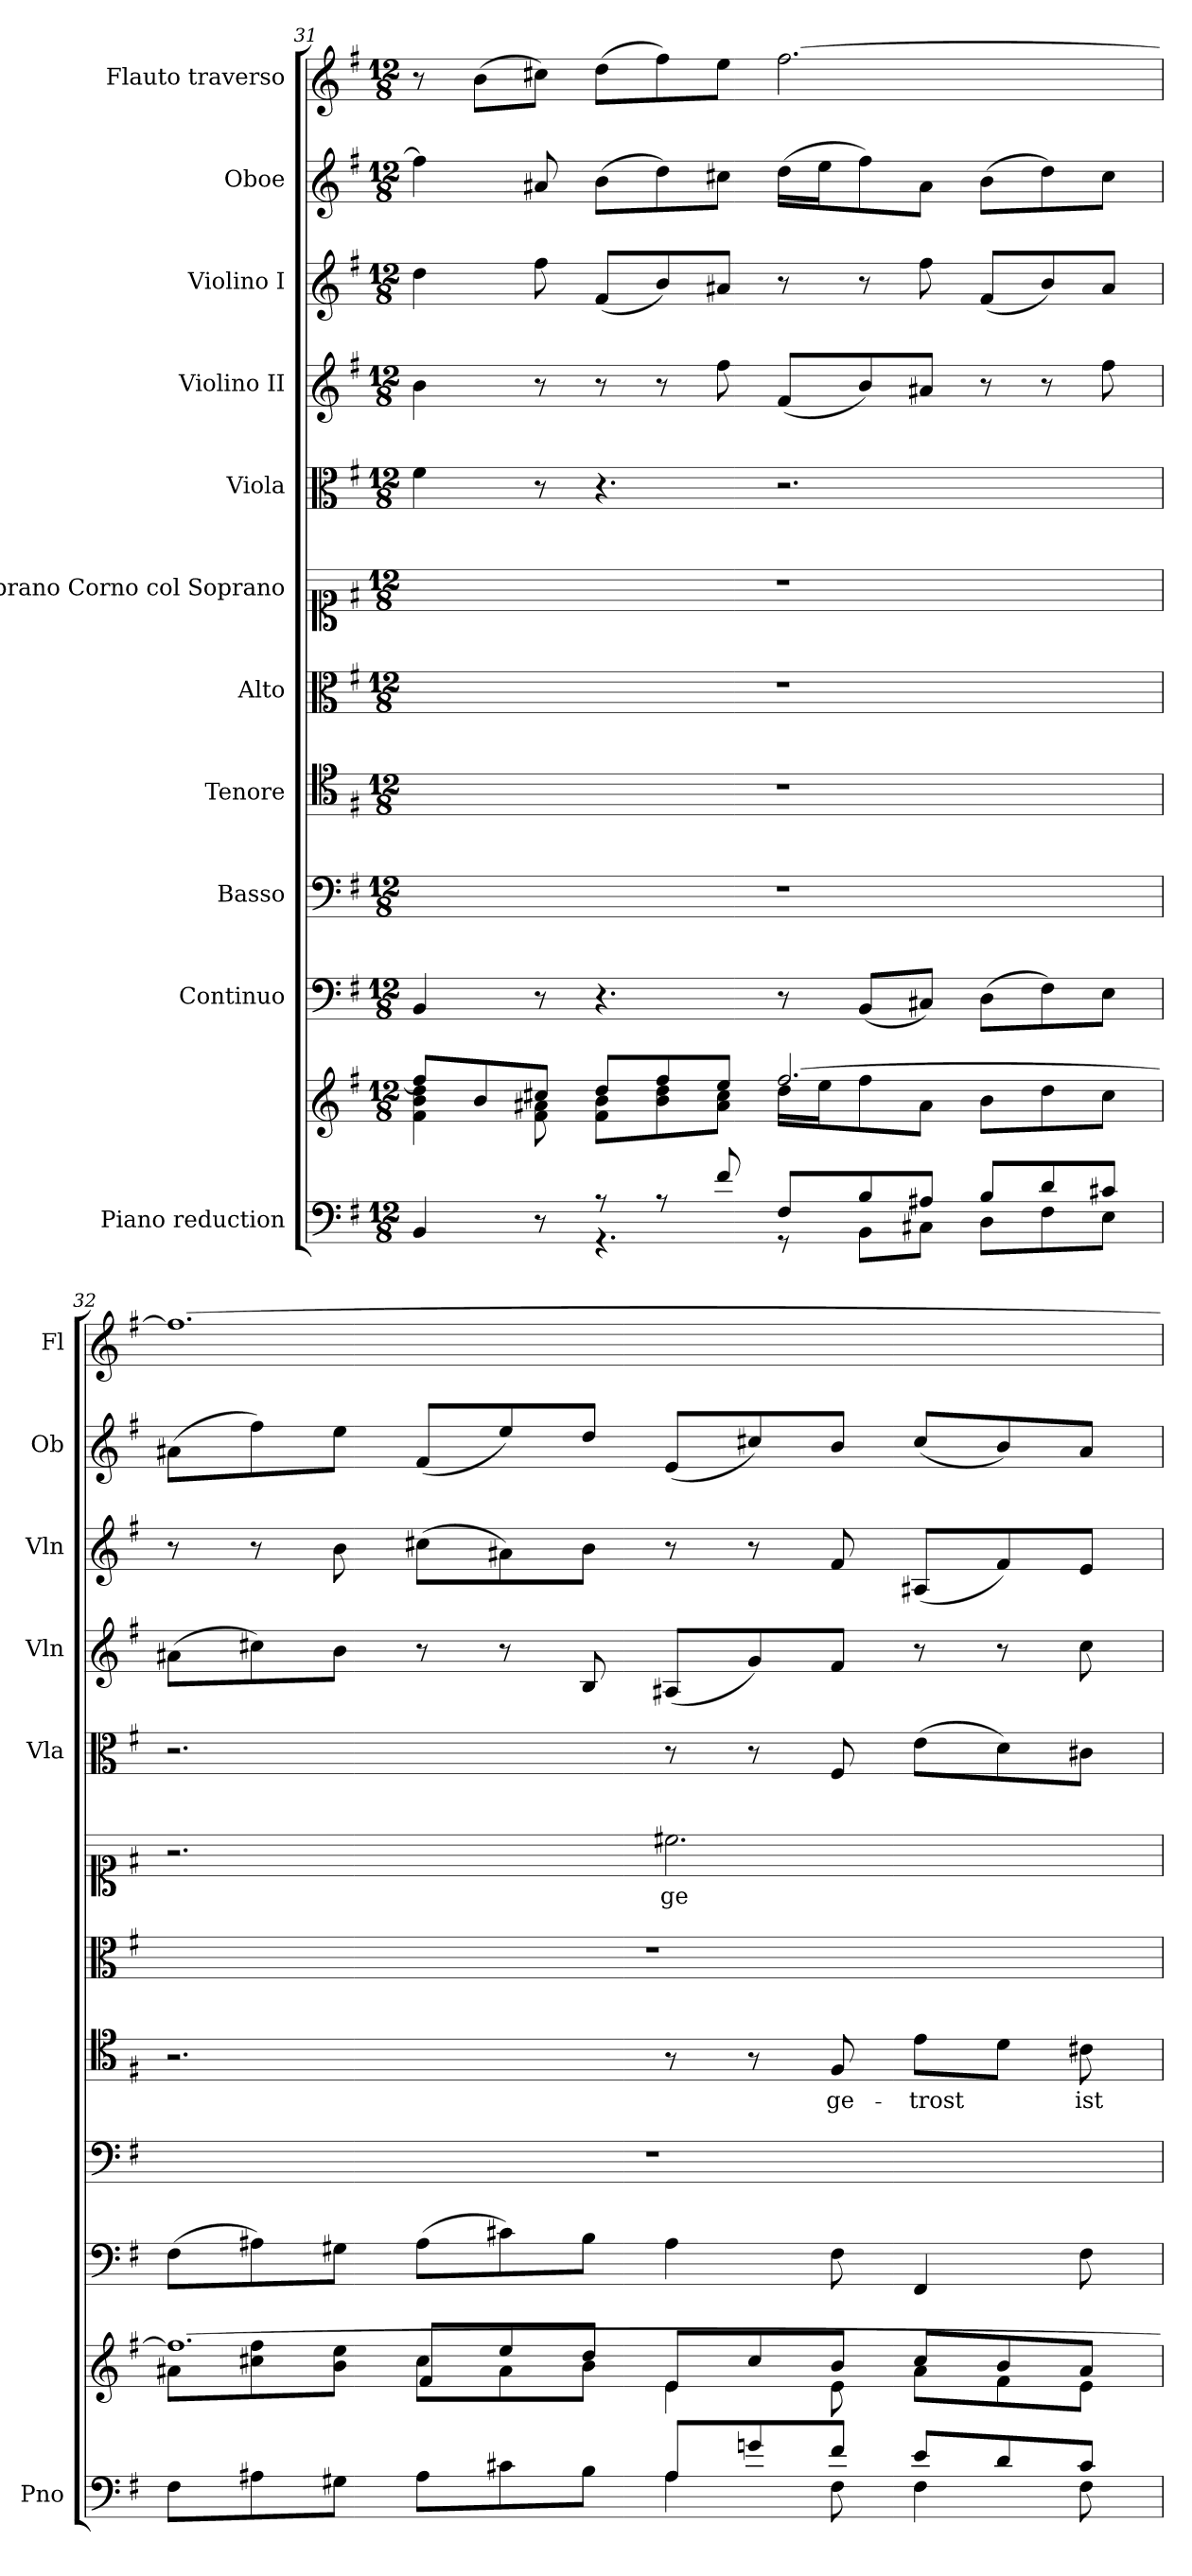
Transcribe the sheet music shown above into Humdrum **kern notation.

**kern	**kern	**kern	**kern	**kern	**text	**kern	**kern	**text	**kern	**kern	**kern	**kern	**kern
*part11	*part11	*part10	*part9	*part8	*part8	*part7	*part6	*part6	*part5	*part4	*part3	*part2	*part1
*staff12	*staff11	*staff10	*staff9	*staff8	*staff8	*staff7	*staff6	*staff6	*staff5	*staff4	*staff3	*staff2	*staff1
*I"Piano reduction	*	*I"Continuo	*I"Basso	*I"Tenore	*	*I"Alto	*I"Soprano Corno col Soprano	*	*I"Viola	*I"Violino II	*I"Violino I	*I"Oboe	*I"Flauto traverso
*I'Pno	*	*	*	*	*	*	*	*	*I'Vla	*I'Vln	*I'Vln	*I'Ob	*I'Fl
*clefF4	*clefG2	*clefF4	*clefF4	*clefC4	*	*clefC3	*clefC1	*	*clefC3	*clefG2	*clefG2	*clefG2	*clefG2
*k[f#]	*k[f#]	*k[f#]	*k[f#]	*k[f#]	*	*k[f#]	*k[f#]	*	*k[f#]	*k[f#]	*k[f#]	*k[f#]	*k[f#]
*M12/8	*M12/8	*M12/8	*M12/8	*M12/8	*	*M12/8	*M12/8	*	*M12/8	*M12/8	*M12/8	*M12/8	*M12/8
=31	=31	=31	=31	=31	=31	=31	=31	=31	=31	=31	=31	=31	=31
*^	*^	*	*	*	*	*	*	*	*	*	*	*	*
4BB/	4.ryy	8ff#/L]	4f#\ 4b\ 4dd\	4BB/	1.r	1.r	.	1.r	1.r	.	4f#\	4b\	4dd\	4ff#\]	8r
.	.	8b/	.	.	.	.	.	.	.	.	.	.	.	.	(>8b\L
8r	.	8cc#X/J	8f#\ 8a#X\	8r	.	.	.	.	.	.	8r	8r	8ff#\	8a#X/	8cc#X\J)
8r	4.r	8dd/L	8f#\ 8b\L	4.r	.	.	.	.	.	.	4.r	8r	(<8f#/L	(>8b\L	(>8dd\L
8r	.	8ff#/	8b\ 8dd\	.	.	.	.	.	.	.	.	8r	8b/)	8dd\)	8ff#\)
8f#/	.	8ee/J	8a#\ 8cc#\J	.	.	.	.	.	.	.	.	8ff#\	8a#X/J	8cc#X\J	8ee\J
8F#/L	8r	[2.ff#/	16dd\LL	8r	.	.	.	.	.	.	2.r	(<8f#/L	8r	(>16dd\LL	[2.ff#\
.	.	.	16ee\J	.	.	.	.	.	.	.	.	.	.	16ee\J	.
8B/	8BB\L	.	8ff#\	(<8BB/L	.	.	.	.	.	.	.	8b/)	8r	8ff#\)	.
8A#X/J	8C#X\J	.	8a#\J	8C#X/J)	.	.	.	.	.	.	.	8a#X/J	8ff#\	8a#\J	.
8B/L	8D\L	.	8b\L	(>8D\L	.	.	.	.	.	.	.	8r	(<8f#/L	(>8b\L	.
8d/	8F#\	.	8dd\	8F#\)	.	.	.	.	.	.	.	8r	8b/)	8dd\)	.
8c#X/J	8E\J	.	8cc#\J	8E\J	.	.	.	.	.	.	.	8ff#\	8a#/J	8cc#\J	.
!!LO:PB:g=z
=32	=32	=32	=32	=32	=32	=32	=32	=32	=32	=32	=32	=32	=32	=32	=32
*	*	*	*^	*	*	*	*	*	*	*	*	*	*	*	*
2.ryy	8F#\L	1.ff#_	8a#X\L	4.ryy	(>8F#\L	1.r	2.r	.	1.r	2.r	.	2.r	(>8a#X\L	8r	(>8a#X\L	1.ff#_
.	8A#X\	.	8cc#X\ 8ff#\	.	8A#X\)	.	.	.	.	.	.	.	8cc#X\)	8r	8ff#\)	.
.	8G#X\J	.	8b\ 8ee\J	.	8G#X\J	.	.	.	.	.	.	.	8b\J	8b\	8ee\J	.
.	8A#\L	.	8cc#\L	8f#/L	(>8A#\L	.	.	.	.	.	.	.	8r	(>8cc#X\L	(<8f#/L	.
.	8c#X\	.	8a#\	8ee/	8c#X\)	.	.	.	.	.	.	.	8r	8a#X\)	8ee/)	.
.	8B\J	.	8b\J	8dd/J	8B\J	.	.	.	.	.	.	.	8B/	8b\J	8dd/J	.
!	!	!	!	!	!	!	!	!	!	!	!LO:LY:b	!	!	!	!	!
8A#/L	4A#\	.	4e\	8e/L	4A#\	.	8r	.	.	2.cc#X\	ge-	8r	(<8A#X/L	8r	(<8e/L	.
8gn/	.	.	.	8cc#/	.	.	8r	.	.	.	.	8r	8g/)	8r	8cc#X/)	.
!	!	!	!	!	!	!	!	!LO:LY:b	!	!	!	!	!	!	!	!
8f#/J	8F#\	.	8e\	8b/J	8F#\	.	8F#/	ge-	.	.	.	8F#/	8f#/J	8f#/	8b/J	.
!	!	!	!	!	!	!	!	!LO:LY:b	!	!	!	!	!	!	!	!
8e/L	4F#\	.	8a#\L	8cc#/L	4FF#/	.	8e\L	-trost	.	.	.	(>8e\L	8r	(<8A#X/L	(<8cc#/L	.
8d/	.	.	8f#\	8b/	.	.	8d\J	.	.	.	.	8d\)	8r	8f#/)	8b/)	.
!	!	!	!	!	!	!	!	!LO:LY:b	!	!	!	!	!	!	!	!
8c#/J	8F#\	.	8e\J	8a#/J	8F#\	.	8c#X\	ist	.	.	.	8c#X\J	8cc#\	8e/J	8a#/J	.
*v	*v	*	*	*	*	*	*	*	*	*	*	*	*	*	*	*
*	*v	*v	*v	*	*	*	*	*	*	*	*	*	*	*	*
=	=	=	=	=	=	=	=	=	=	=	=	=	=
*-	*-	*-	*-	*-	*-	*-	*-	*-	*-	*-	*-	*-	*-
